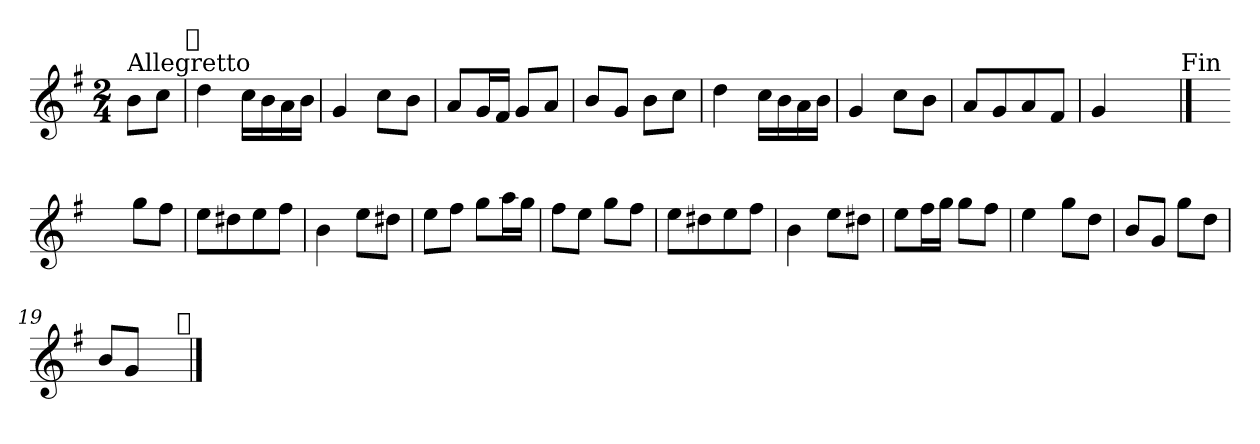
**kern
*part1
*staff1
*clefG2
*k[f#]
*G:
*M2/4
=
!LO:TX:a:t=Allegretto
8b\L
8cc\J
!LO:TX:a:t=𝄋
=1
4dd\
16cc\LL
16b\
16a\
16b\JJ
=2
4g/
8cc\L
8b\J
=3
8a/L
16g/L
16f#/JJ
8g/L
8a/J
=4
8b/L
8g/J
8b\L
8cc\J
=5
4dd\
16cc\LL
16b\
16a\
16b\JJ
=6
4g/
8cc\L
8b\J
=7
8a/L
8g/
8a/
8f#/J
=8
4g/
4ryy
!LO:TX:a:t=Fin
!!LO:LB:g=z
==9
4ryy
8gg\L
8ff#\J
=10
8ee\L
8dd#X\
8ee\
8ff#\J
=11
4b\
8ee\L
8dd#X\J
=12
8ee\L
8ff#\J
8gg\L
16aa\L
16gg\JJ
=13
8ff#\L
8ee\J
8gg\L
8ff#\J
=14
8ee\L
8dd#X\
8ee\
8ff#\J
=15
4b\
8ee\L
8dd#X\J
=16
8ee\L
16ff#\L
16gg\JJ
8gg\L
8ff#\J
=17
4ee\
8gg\L
8dd\J
!!LO:LB:g=z
=18
8b/L
8g/J
8gg\L
8dd\J
=19
8b/L
8g/J
4ryy
!LO:TX:a:t=𝄋
==
*-
